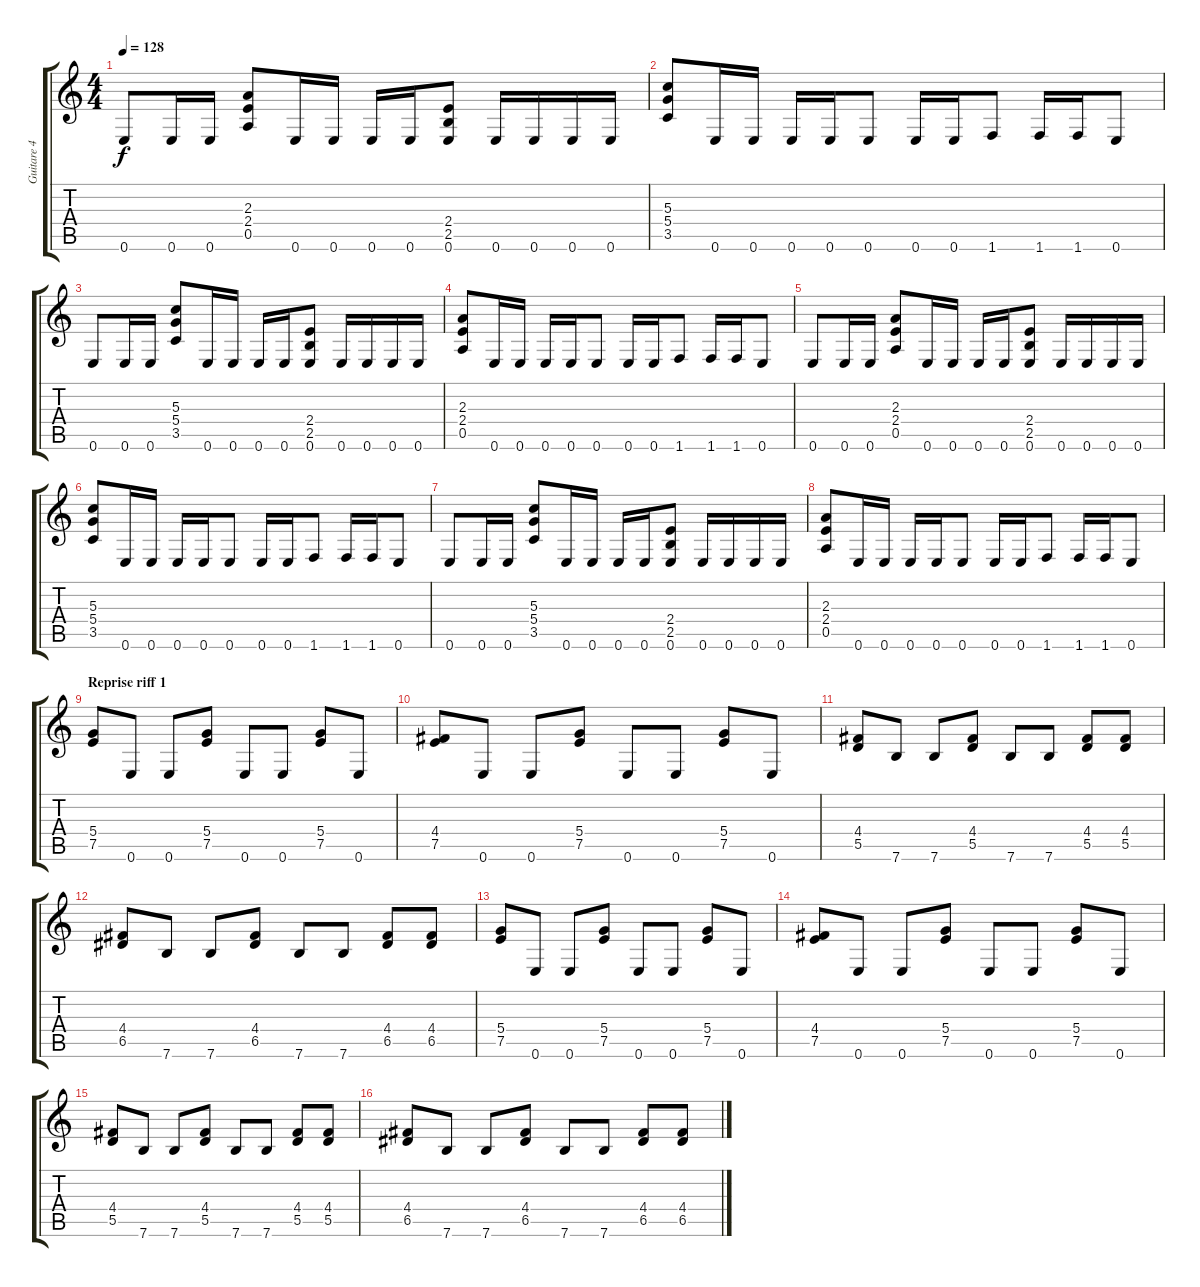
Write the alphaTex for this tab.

\track ("Guitare 4" "Guitare 4") {instrument distortionguitar}
\staff {score tabs}
\tuning (E4 B3 G3 D3 A2 E2) {hide}
\ts (4 4)
\tempo 128
\clef g2
\ks c
0.6.8{dy f} 0.6.16 0.6.16 (2.3 2.4 0.5).8 0.6.16 0.6.16 0.6.16 0.6.16 (2.4 2.5 0.6).8 0.6.16 0.6.16 0.6.16 0.6.16 |
(5.3 5.4 3.5).8 0.6.16 0.6.16 0.6.16 0.6.16 0.6.8 0.6.16 0.6.16 1.6.8 1.6.16 1.6.16 0.6.8 |
0.6.8 0.6.16 0.6.16 (5.3 5.4 3.5).8 0.6.16 0.6.16 0.6.16 0.6.16 (2.4 2.5 0.6).8 0.6.16 0.6.16 0.6.16 0.6.16 |
(2.3 2.4 0.5).8 0.6.16 0.6.16 0.6.16 0.6.16 0.6.8 0.6.16 0.6.16 1.6.8 1.6.16 1.6.16 0.6.8 |
0.6.8 0.6.16 0.6.16 (2.3 2.4 0.5).8 0.6.16 0.6.16 0.6.16 0.6.16 (2.4 2.5 0.6).8 0.6.16 0.6.16 0.6.16 0.6.16 |
(5.3 5.4 3.5).8 0.6.16 0.6.16 0.6.16 0.6.16 0.6.8 0.6.16 0.6.16 1.6.8 1.6.16 1.6.16 0.6.8 |
0.6.8 0.6.16 0.6.16 (5.3 5.4 3.5).8 0.6.16 0.6.16 0.6.16 0.6.16 (2.4 2.5 0.6).8 0.6.16 0.6.16 0.6.16 0.6.16 |
(2.3 2.4 0.5).8 0.6.16 0.6.16 0.6.16 0.6.16 0.6.8 0.6.16 0.6.16 1.6.8 1.6.16 1.6.16 0.6.8 |
\section ("" "Reprise riff 1")
(5.4 7.5).8 0.6.8 0.6.8 (5.4 7.5).8 0.6.8 0.6.8 (5.4 7.5).8 0.6.8 |
(4.4 7.5).8 0.6.8 0.6.8 (5.4 7.5).8 0.6.8 0.6.8 (5.4 7.5).8 0.6.8 |
(4.4 5.5).8 7.6.8 7.6.8 (4.4 5.5).8 7.6.8 7.6.8 (4.4 5.5).8 (4.4 5.5).8 |
(4.4 6.5).8 7.6.8 7.6.8 (4.4 6.5).8 7.6.8 7.6.8 (4.4 6.5).8 (4.4 6.5).8 |
(5.4 7.5).8 0.6.8 0.6.8 (5.4 7.5).8 0.6.8 0.6.8 (5.4 7.5).8 0.6.8 |
(4.4 7.5).8 0.6.8 0.6.8 (5.4 7.5).8 0.6.8 0.6.8 (5.4 7.5).8 0.6.8 |
(4.4 5.5).8 7.6.8 7.6.8 (4.4 5.5).8 7.6.8 7.6.8 (4.4 5.5).8 (4.4 5.5).8 |
(4.4 6.5).8 7.6.8 7.6.8 (4.4 6.5).8 7.6.8 7.6.8 (4.4 6.5).8 (4.4 6.5).8
